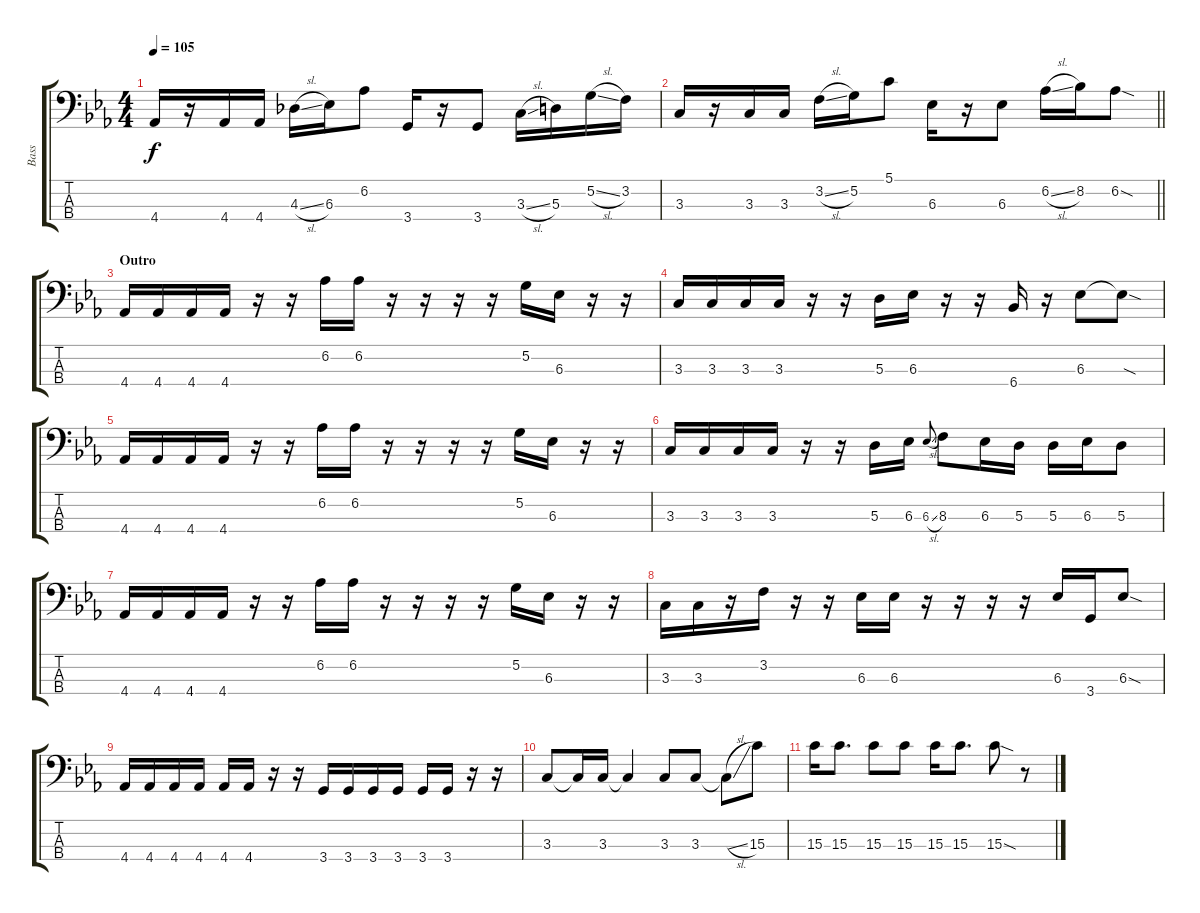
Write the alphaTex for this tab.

\track ("Bass" "Bass") {instrument electricbassfinger}
\staff {score tabs}
\tuning (G2 D2 A1 E1) {hide}
\ts (4 4)
\tempo 105
\clef f4
\ks eb
4.4.16{dy f} r.16 4.4.16 4.4.16 4.3{sl}.16 6.3.16 6.2.8 3.4.16 r.16 3.4.8 3.3{sl}.16 5.3.16 5.2{sl}.16 3.2.16 |
\barLineRight lightlight
3.3.16 r.16 3.3.16 3.3.16 3.2{sl}.16 5.2.16 5.1.8 6.3.16 r.16 6.3.8 6.2{sl}.16 8.2.16 6.2{sod}.8 |
\section ("" "Outro")
4.4.16 4.4.16 4.4.16 4.4.16 r.16 r.16 6.2.16 6.2.16 r.16 r.16 r.16 r.16 5.2.16 6.3.16 r.16 r.16 |
3.3.16 3.3.16 3.3.16 3.3.16 r.16 r.16 5.3.16 6.3.16 r.16 r.16 6.4.16 r.16 6.3.8 6.3{sod t}.8 |
4.4.16 4.4.16 4.4.16 4.4.16 r.16 r.16 6.2.16 6.2.16 r.16 r.16 r.16 r.16 5.2.16 6.3.16 r.16 r.16 |
3.3.16 3.3.16 3.3.16 3.3.16 r.16 r.16 5.3.16 6.3.16 6.3{sl}.8{gr onbeat} 8.3.8 6.3.16 5.3.16 5.3.16 6.3.16 5.3.8 |
4.4.16 4.4.16 4.4.16 4.4.16 r.16 r.16 6.2.16 6.2.16 r.16 r.16 r.16 r.16 5.2.16 6.3.16 r.16 r.16 |
3.3.16 3.3.16 r.16 3.2.16 r.16 r.16 6.3.16 6.3.16 r.16 r.16 r.16 r.16 6.3.16 3.4.16 6.3{sod}.8 |
4.4.16 4.4.16 4.4.16 4.4.16 4.4.16 4.4.16 r.16 r.16 3.4.16 3.4.16 3.4.16 3.4.16 3.4.16 3.4.16 r.16 r.16 |
3.3.8 3.3{t}.16 3.3.16 3.3{t}.4 3.3.8 3.3.8 3.3{sl t}.8 15.3.8 |
15.3.16 15.3.8{d} 15.3.8 15.3.8 15.3.16 15.3.8{d} 15.3{sod}.8 r.8
